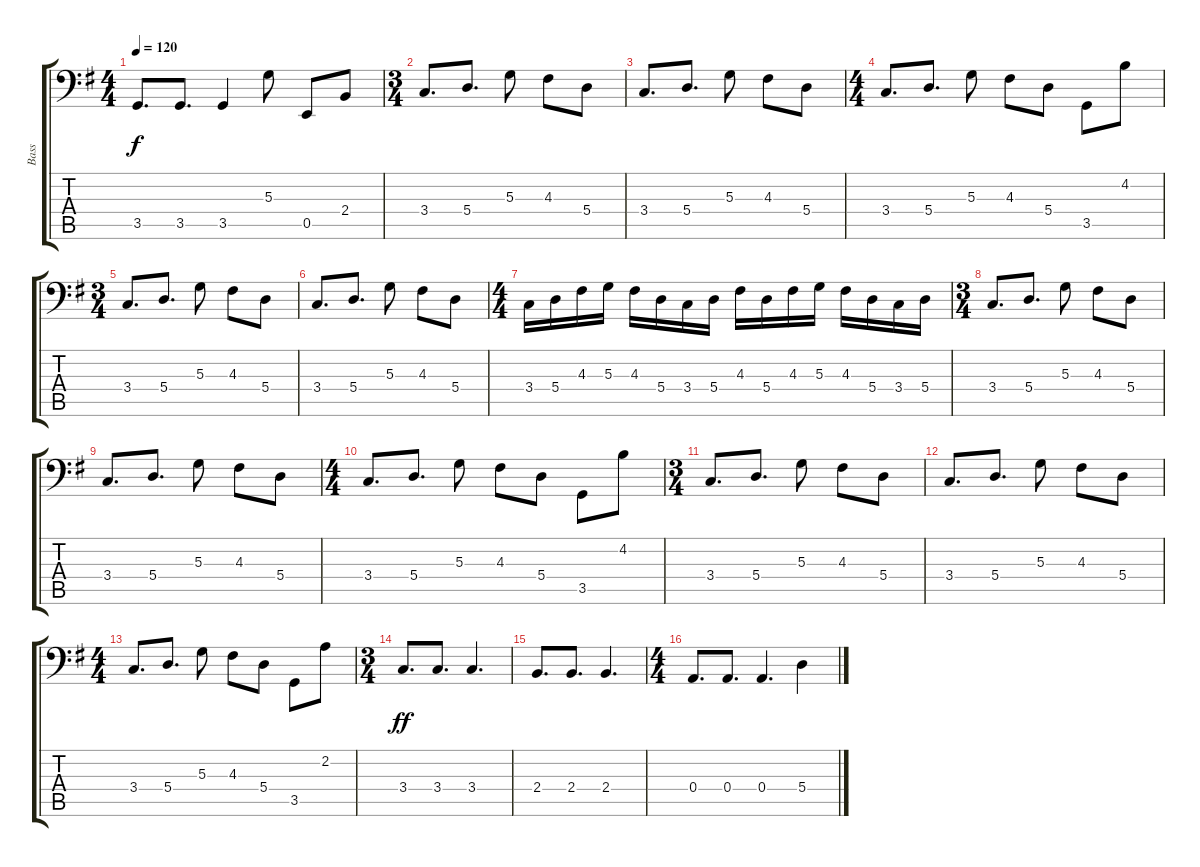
\track ("Bass" "Bass") {instrument electricbassfinger}
\staff {score tabs}
\tuning (C3 G2 D2 A1 E1 B0) {hide}
\ts (4 4)
\tempo 120
\clef f4
\ks g
3.5.8{d dy f} 3.5.8{d} 3.5.4 5.3.8 0.5.8 2.4.8 |
\ts (3 4)
3.4.8{d} 5.4.8{d} 5.3.8 4.3.8 5.4.8 |
3.4.8{d} 5.4.8{d} 5.3.8 4.3.8 5.4.8 |
\ts (4 4)
3.4.8{d} 5.4.8{d} 5.3.8 4.3.8 5.4.8 3.5.8 4.2.8 |
\ts (3 4)
3.4.8{d} 5.4.8{d} 5.3.8 4.3.8 5.4.8 |
3.4.8{d} 5.4.8{d} 5.3.8 4.3.8 5.4.8 |
\ts (4 4)
3.4.16 5.4.16 4.3.16 5.3.16 4.3.16 5.4.16 3.4.16 5.4.16 4.3.16 5.4.16 4.3.16 5.3.16 4.3.16 5.4.16 3.4.16 5.4.16 |
\ts (3 4)
3.4.8{d} 5.4.8{d} 5.3.8 4.3.8 5.4.8 |
3.4.8{d} 5.4.8{d} 5.3.8 4.3.8 5.4.8 |
\ts (4 4)
3.4.8{d} 5.4.8{d} 5.3.8 4.3.8 5.4.8 3.5.8 4.2.8 |
\ts (3 4)
3.4.8{d} 5.4.8{d} 5.3.8 4.3.8 5.4.8 |
3.4.8{d} 5.4.8{d} 5.3.8 4.3.8 5.4.8 |
\ts (4 4)
3.4.8{d} 5.4.8{d} 5.3.8 4.3.8 5.4.8 3.5.8 2.2.8 |
\ts (3 4)
3.4.8{d dy ff} 3.4.8{d} 3.4.4{d} |
2.4.8{d} 2.4.8{d} 2.4.4{d} |
\ts (4 4)
0.4.8{d} 0.4.8{d} 0.4.4{d} 5.4.4
